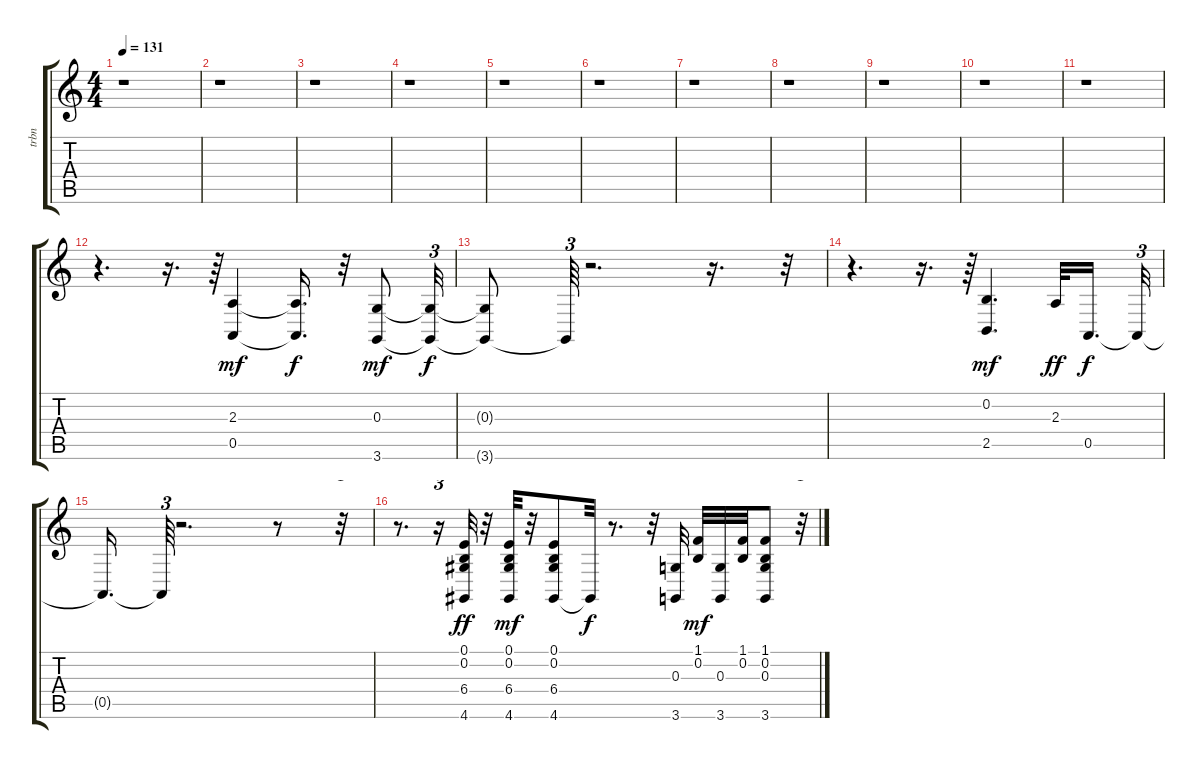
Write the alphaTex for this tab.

\track ("trbn" "trbn") {instrument trombone}
\staff {score tabs}
\tuning (E4 B3 G3 D3 A2 E2) {hide}
\ts (4 4)
\tempo 131
\clef g2
\ks c
r.1{dy f} |
r.1 |
r.1 |
r.1 |
r.1 |
r.1 |
r.1 |
r.1 |
r.1 |
r.1 |
r.1 |
r.4{d} r.16{d} r.64{tu (3 2)} (2.3 0.5).4{dy mf} (2.3{t} 0.5{t}).16{d dy f} r.32 (0.3 3.6).8{dy mf} (0.3{t} 3.6{t}).32{tu (3 2) dy f} |
(0.3{t} 3.6{t}).8 3.6{t}.64{tu (3 2)} r.2{d} r.16{d} r.32{tu (3 2)} |
r.4{d} r.16{d} r.64{tu (3 2)} (0.2 2.5).4{d dy mf} 2.3.32{dy ff} 0.5.16{d dy f} 0.5{t}.32{tu (3 2)} |
0.5{t}.16{d} 0.5{t}.64{tu (3 2)} r.2{d} r.8 r.32{tu (3 2)} |
r.8{d} r.16{tu (3 2)} (0.1 0.2 6.4 4.6).32{dy ff} r.32 (0.1 0.2 6.4 4.6).32{dy mf} r.32 (0.1 0.2 6.4 4.6).8 4.6{t}.32{dy f} r.8{d} r.32 (0.3 3.6).32 (1.1 0.2).32{dy mf} (0.3 3.6).32 (1.1 0.2).32 (1.1 0.2 0.3 3.6).8 r.32{tu (3 2)}
